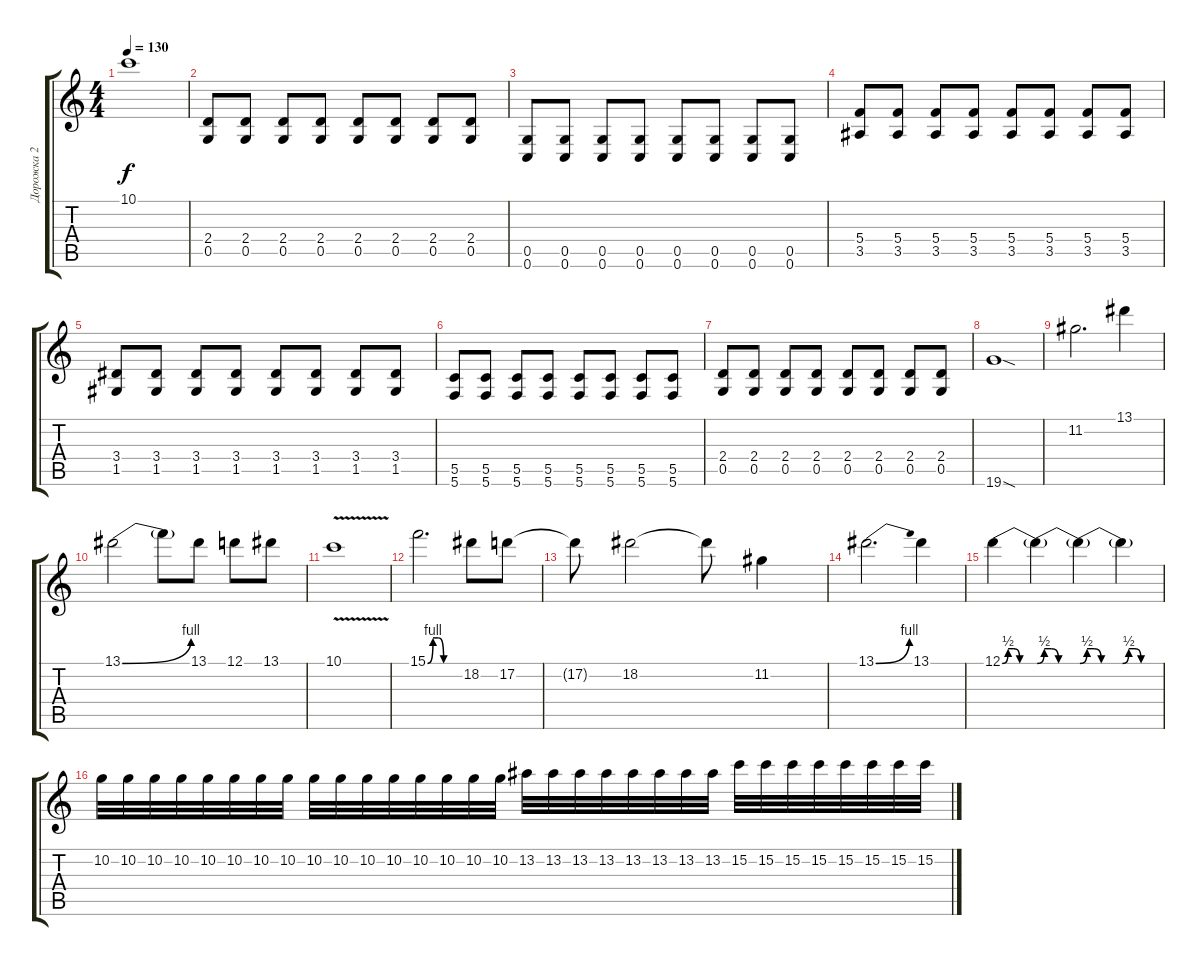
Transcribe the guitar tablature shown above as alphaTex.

\track ("Дорожка 2" "Дорожка 2") {instrument distortionguitar}
\staff {score tabs}
\tuning (D4 A3 F3 C3 G2 C2) {hide}
\ts (4 4)
\tempo 130
\clef g2
\ks c
10.1{t}.1{dy f} |
(2.4 0.5).8 (2.4 0.5).8 (2.4 0.5).8 (2.4 0.5).8 (2.4 0.5).8 (2.4 0.5).8 (2.4 0.5).8 (2.4 0.5).8 |
(0.5 0.6).8 (0.5 0.6).8 (0.5 0.6).8 (0.5 0.6).8 (0.5 0.6).8 (0.5 0.6).8 (0.5 0.6).8 (0.5 0.6).8 |
(5.4 3.5).8 (5.4 3.5).8 (5.4 3.5).8 (5.4 3.5).8 (5.4 3.5).8 (5.4 3.5).8 (5.4 3.5).8 (5.4 3.5).8 |
(3.4 1.5).8 (3.4 1.5).8 (3.4 1.5).8 (3.4 1.5).8 (3.4 1.5).8 (3.4 1.5).8 (3.4 1.5).8 (3.4 1.5).8 |
(5.5 5.6).8 (5.5 5.6).8 (5.5 5.6).8 (5.5 5.6).8 (5.5 5.6).8 (5.5 5.6).8 (5.5 5.6).8 (5.5 5.6).8 |
(2.4 0.5).8 (2.4 0.5).8 (2.4 0.5).8 (2.4 0.5).8 (2.4 0.5).8 (2.4 0.5).8 (2.4 0.5).8 (2.4 0.5).8 |
19.6{sod}.1{volume 16} |
11.2.2{d} 13.1.4 |
13.1{be (bend 0 0 60 4)}.2 13.1{t}.8 13.1.8 12.1.8 13.1.8 |
10.1{v}.1 |
15.1{be (custom 0 0 10 4 20 4 30 0 60 0)}.2{d} 18.2.8 17.2.8 |
17.2{t}.8 18.2.2 18.2{t}.8 11.2.4 |
13.1{be (bend 0 0 60 4)}.2{d} 13.1.4 |
12.1{be (custom 0 0 10 2 20 2 30 0 60 0)}.4 12.1{be (custom 0 0 10 2 20 2 30 0 60 0) t}.4 12.1{be (custom 0 0 10 2 20 2 30 0 60 0) t}.4 12.1{be (custom 0 0 10 2 20 2 30 0 60 0) t}.4 |
10.2.32 10.2.32 10.2.32 10.2.32 10.2.32 10.2.32 10.2.32 10.2.32 10.2.32 10.2.32 10.2.32 10.2.32 10.2.32 10.2.32 10.2.32 10.2.32 13.2.32 13.2.32 13.2.32 13.2.32 13.2.32 13.2.32 13.2.32 13.2.32 15.2.32 15.2.32 15.2.32 15.2.32 15.2.32 15.2.32 15.2.32 15.2.32
